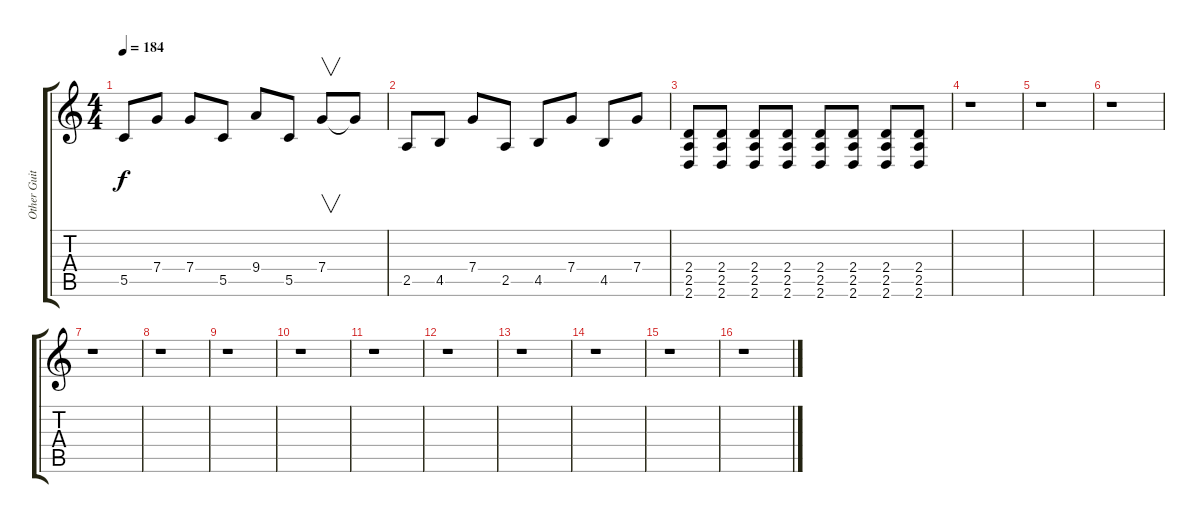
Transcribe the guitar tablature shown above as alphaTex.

\track ("Other Guitar 1 (Studio)" "Other Guit") {instrument distortionguitar}
\staff {score tabs}
\tuning (D4 A3 F3 C3 G2 C2) {hide}
\ts (4 4)
\tempo 184
\clef g2
\ks c
5.5.8{dy f} 7.4.8 7.4.8 5.5.8 9.4.8 5.5.8 7.4.8{v} 7.4{t}.8 |
2.5.8 4.5.8 7.4.8 2.5.8 4.5.8 7.4.8 4.5.8 7.4.8 |
(2.4 2.5 2.6).8 (2.4 2.5 2.6).8 (2.4 2.5 2.6).8 (2.4 2.5 2.6).8 (2.4 2.5 2.6).8 (2.4 2.5 2.6).8 (2.4 2.5 2.6).8 (2.4 2.5 2.6).8 |
r.1 |
r.1 |
r.1 |
r.1 |
r.1 |
r.1 |
r.1 |
r.1 |
r.1 |
r.1 |
r.1 |
r.1 |
r.1
